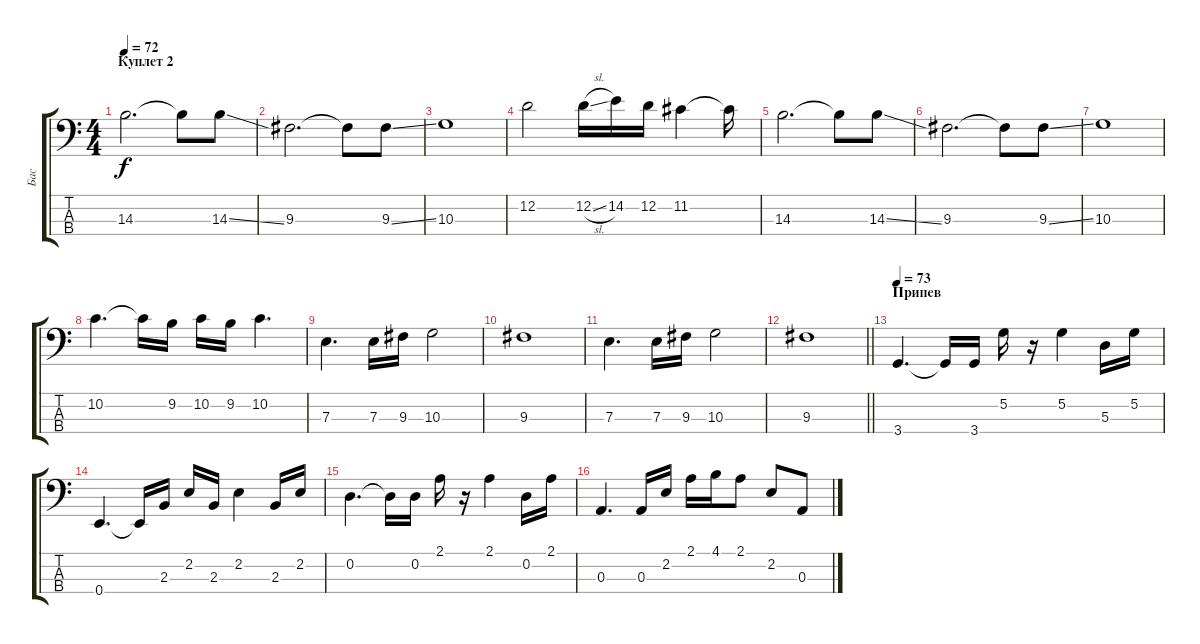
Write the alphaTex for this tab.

\track ("Бас" "Бас") {instrument electricbassfinger}
\staff {score tabs}
\tuning (G2 D2 A1 E1) {hide}
\ts (4 4)
\section ("" "Куплет 2")
\tempo 72
\clef f4
\ks c
14.3.2{d dy f} 14.3{t}.8 14.3{ss}.8 |
9.3.2{d} 9.3{t}.8 9.3{ss}.8 |
10.3.1 |
12.2.2 12.2{sl}.16 14.2.16 12.2.16 11.2.4 11.2{t}.16 |
14.3.2{d} 14.3{t}.8 14.3{ss}.8 |
9.3.2{d} 9.3{t}.8 9.3{ss}.8 |
10.3.1 |
10.2.4{d} 10.2{t}.16 9.2.16 10.2.16 9.2.16 10.2.4{d} |
7.3.4{d} 7.3.16 9.3.16 10.3.2 |
9.3.1 |
7.3.4{d} 7.3.16 9.3.16 10.3.2 |
\barLineRight lightlight
9.3.1 |
\section ("" "Припев")
\tempo 73
3.4.4{d} 3.4{t}.16 3.4.16 5.2.16 r.16 5.2.4 5.3.16 5.2.16 |
0.4.4{d} 0.4{t}.16 2.3.16 2.2.16 2.3.16 2.2.4 2.3.16 2.2.16 |
0.2.4{d} 0.2{t}.16 0.2.16 2.1.16 r.16 2.1.4 0.2.16 2.1.16 |
0.3.4{d} 0.3.16 2.2.16 2.1.16 4.1.16 2.1.8 2.2.8 0.3.8
